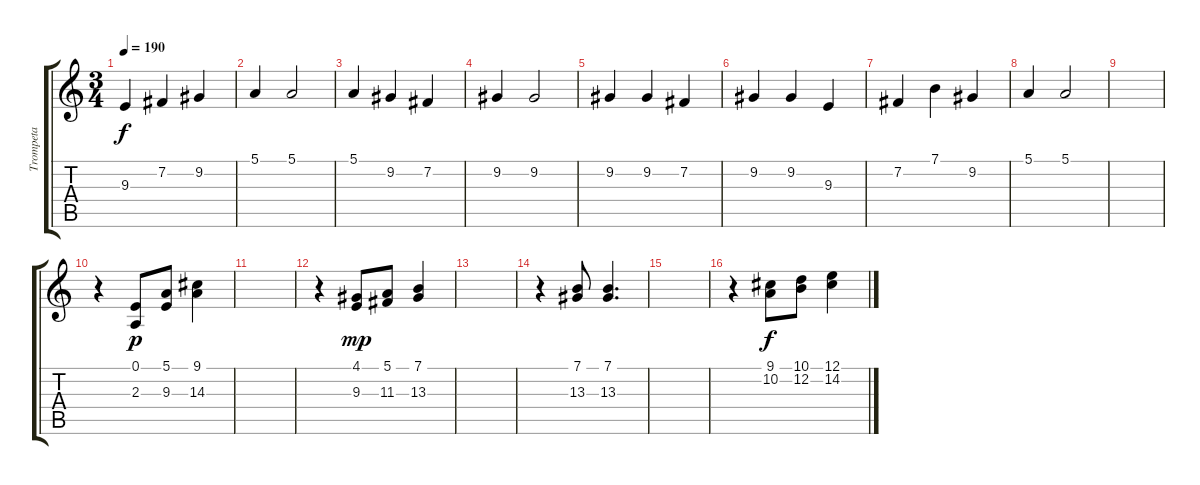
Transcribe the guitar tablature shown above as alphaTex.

\track ("Trompeta" "Trompeta") {instrument trumpet}
\staff {score tabs}
\tuning (E4 B3 G3 D3 A2 E2) {hide}
\ts (3 4)
\tempo 190
\clef g2
\ks c
9.3.4{dy f} 7.2.4 9.2.4 |
5.1.4 5.1.2 |
5.1.4 9.2.4 7.2.4 |
9.2.4 9.2.2 |
9.2.4 9.2.4 7.2.4 |
9.2.4 9.2.4 9.3.4 |
7.2.4 7.1.4 9.2.4 |
5.1.4 5.1.2 |
|
r.4 (0.1 2.3).8{dy p} (5.1 9.3).8 (9.1 14.3).4 |
|
r.4 (4.1 9.3).8{dy mp} (5.1 11.3).8 (7.1 13.3).4 |
|
r.4 (7.1 13.3).8 (7.1 13.3).4{d} |
|
r.4 (9.1 10.2).8{dy f} (10.1 12.2).8 (12.1 14.2).4
